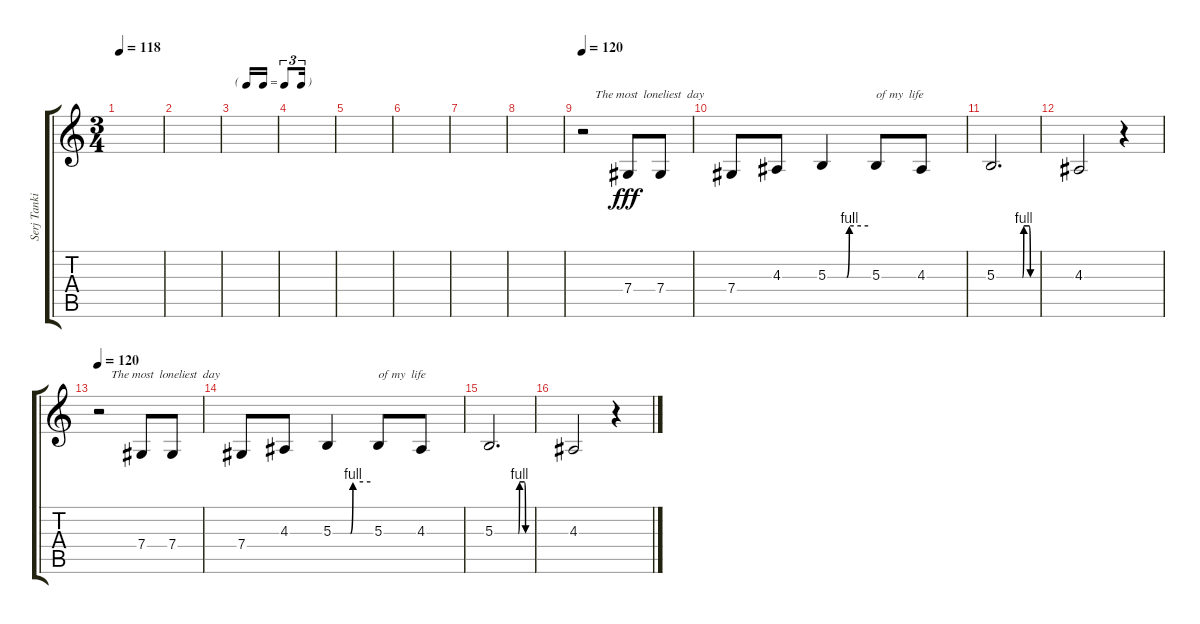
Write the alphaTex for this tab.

\track ("Serj Tankian vocal" "Serj Tanki") {instrument clarinet}
\staff {score tabs}
\tuning (Eb4 Bb3 Gb3 Db3 Ab2 Db2) {hide}
\ts (3 4)
\tempo 118
\clef g2
\ks c
|
|
\tf triplet16th
|
|
|
|
|
|
\tempo 120
r.2{txt "    The most  loneliest  day"} 7.4.8{dy fff} 7.4.8 |
7.4.8 4.3.8 5.3{be (custom 0 0 28 0 32 4 60 4)}.4 5.3.8{txt "of my  life"} 4.3.8 |
5.3{be (custom 0 0 39 0 41 4 49 4 51 0 60 0)}.2{d} |
4.3.2 r.4 |
\tempo 120
r.2{txt "    The most  loneliest  day"} 7.4.8 7.4.8 |
7.4.8 4.3.8 5.3{be (custom 0 0 28 0 32 4 60 4)}.4 5.3.8{txt "of my  life"} 4.3.8 |
5.3{be (custom 0 0 39 0 41 4 49 4 51 0 60 0)}.2{d} |
4.3.2 r.4
